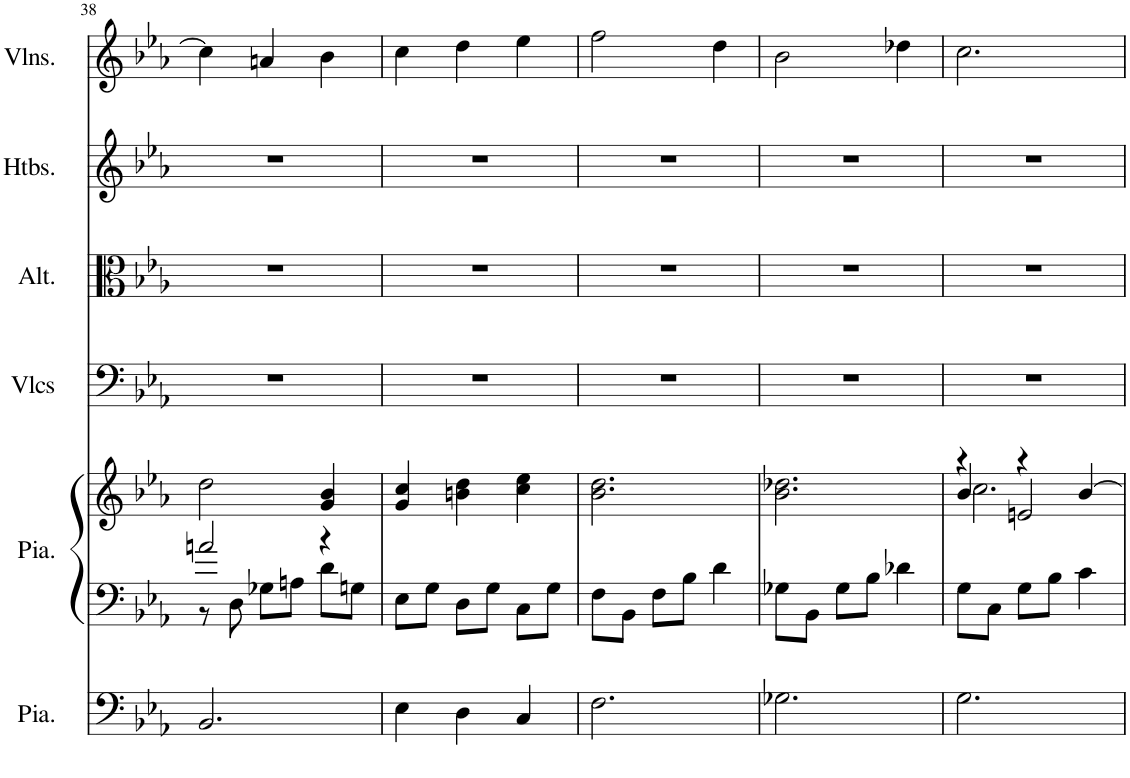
**kern	**kern	**kern	**kern	**kern	**kern	**kern
*part6	*part5	*part5	*part4	*part3	*part2	*part1
*staff7	*staff6	*staff5	*staff4	*staff3	*staff2	*staff1
*I"Piano, Pedals	*I"Piano, Organ	*	*I"Violoncelles, Bass	*I"Altos, Tenor	*I"Hautbois, Alto	*I"Violons, Soprano
*I'Pia.	*I'Pia.	*	*I'Vlcs	*I'Alt.	*I'Htbs.	*I'Vlns.
!!LO:PB:g=z
*clefF4	*clefF4	*clefG2	*clefF4	*clefC3	*clefG2	*clefG2
*k[b-e-a-]	*k[b-e-a-]	*k[b-e-a-]	*k[b-e-a-]	*k[b-e-a-]	*k[b-e-a-]	*k[b-e-a-]
*M3/4	*M3/4	*M3/4	*M3/4	*M3/4	*M3/4	*M3/4
=38	=38	=38	=38	=38	=38	=38
*	*^	*	*	*	*	*
2.BB-/	2an/	8r	2dd\	2.r	2.r	2.r	4cc\]
.	.	8D\	.	.	.	.	.
.	.	8G-X\L	.	.	.	.	4an/
.	.	8An\J	.	.	.	.	.
.	4r	8d\L	4g/ 4b-/	.	.	.	4b-\
.	.	8Gn\J	.	.	.	.	.
*	*v	*v	*	*	*	*	*
=39	=39	=39	=39	=39	=39	=39
4E-\	8E-\L	4g/ 4cc/	2.r	2.r	2.r	4cc\
.	8G\J	.	.	.	.	.
4D\	8D\L	4bn\ 4dd\	.	.	.	4dd\
.	8G\J	.	.	.	.	.
4C/	8C\L	4cc\ 4ee-\	.	.	.	4ee-\
.	8G\J	.	.	.	.	.
=40	=40	=40	=40	=40	=40	=40
2.F\	8F\L	2.b-\ 2.dd\	2.r	2.r	2.r	2ff\
.	8BB-\J	.	.	.	.	.
.	8F\L	.	.	.	.	.
.	8B-\J	.	.	.	.	.
.	4d\	.	.	.	.	4dd\
=41	=41	=41	=41	=41	=41	=41
2.G-X\	8G-X\L	2.b-\ 2.dd-X\	2.r	2.r	2.r	2b-\
.	8BB-\J	.	.	.	.	.
.	8G-\L	.	.	.	.	.
.	8B-\J	.	.	.	.	.
.	4d-X\	.	.	.	.	4dd-X\
=42	=42	=42	=42	=42	=42	=42
*	*	*^	*	*	*	*
*	*	*	*^	*	*	*	*
2.G\	8G\L	4r	2.cc\	4b-/	2.r	2.r	2.r	2.cc\
.	8C\J	.	.	.	.	.	.	.
.	8G\L	4r	.	2en/	.	.	.	.
.	8B-\J	.	.	.	.	.	.	.
.	4c\	[4b-/	.	.	.	.	.	.
*	*	*v	*v	*v	*	*	*	*
=	=	=	=	=	=	=
*-	*-	*-	*-	*-	*-	*-
